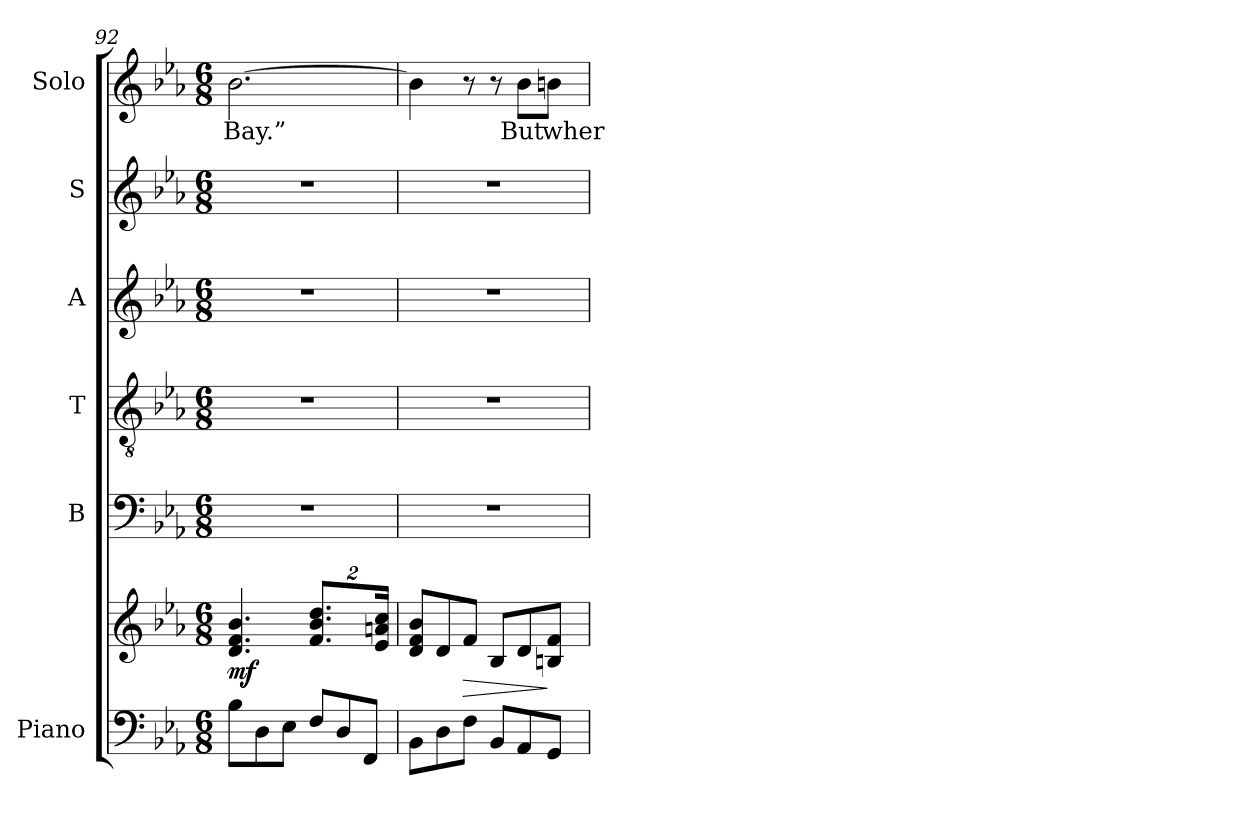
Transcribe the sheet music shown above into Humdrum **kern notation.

**kern	**kern	**dynam	**kern	**kern	**kern	**kern	**kern	**text
*part6	*part6	*part6	*part5	*part4	*part3	*part2	*part1	*part1
*staff7	*staff6	*staff6/7	*staff5	*staff4	*staff3	*staff2	*staff1	*staff1
*I"Piano	*	*	*I"B	*I"T	*I"A	*I"S	*I"Solo	*
*I'Pno	*	*	*I'B	*I'T	*I'A	*I'S	*	*
*clefF4	*clefG2	*	*clefF4	*clefGv2	*clefG2	*clefG2	*clefG2	*
*k[b-e-a-]	*k[b-e-a-]	*	*k[b-e-a-]	*k[b-e-a-]	*k[b-e-a-]	*k[b-e-a-]	*k[b-e-a-]	*
*M6/8	*M6/8	*	*M6/8	*M6/8	*M6/8	*M6/8	*M6/8	*
=92	=92	=92	=92	=92	=92	=92	=92	=92
!	!	!LO:DY:b	!	!	!	!	!	!LO:LY:b
8B-\L	4.d/ 4.f/ 4.b-/	mf	2.r	2.r	2.r	2.r	[2.b-\	Bay.”
8D\	.	.	.	.	.	.	.	.
8E-\J	.	.	.	.	.	.	.	.
*	*Xbrackettup	*	*	*	*	*	*	*
8F/L	16%3.f/ 16%3.b-/ 16%3.dd/L	.	.	.	.	.	.	.
8D/	.	.	.	.	.	.	.	.
8FF/J	.	.	.	.	.	.	.	.
.	32%3e-/ 32%3an/ 32%3cc/Jk	.	.	.	.	.	.	.
!!LO:PB:g=z
=93	=93	=93	=93	=93	=93	=93	=93	=93
8BB-\L	8d/ 8f/ 8b-/L	.	2.r	2.r	2.r	2.r	4b-\]	.
8D\	8d/	.	.	.	.	.	.	.
!	!	!LO:HP:b	!	!	!	!	!	!
8F\J	8f/J	>	.	.	.	.	8r	.
8BB-/L	8B-/L	.	.	.	.	.	8r	.
!	!	!	!	!	!	!	!	!LO:LY:b
8AA-/	8d/	.	.	.	.	.	8b-\L	But
!	!	!	!	!	!	!	!	!LO:LY:b
8GG/J	8Bn/ 8f/J	]	.	.	.	.	8bn\J	wher-
=	=	=	=	=	=	=	=	=
*-	*-	*-	*-	*-	*-	*-	*-	*-
